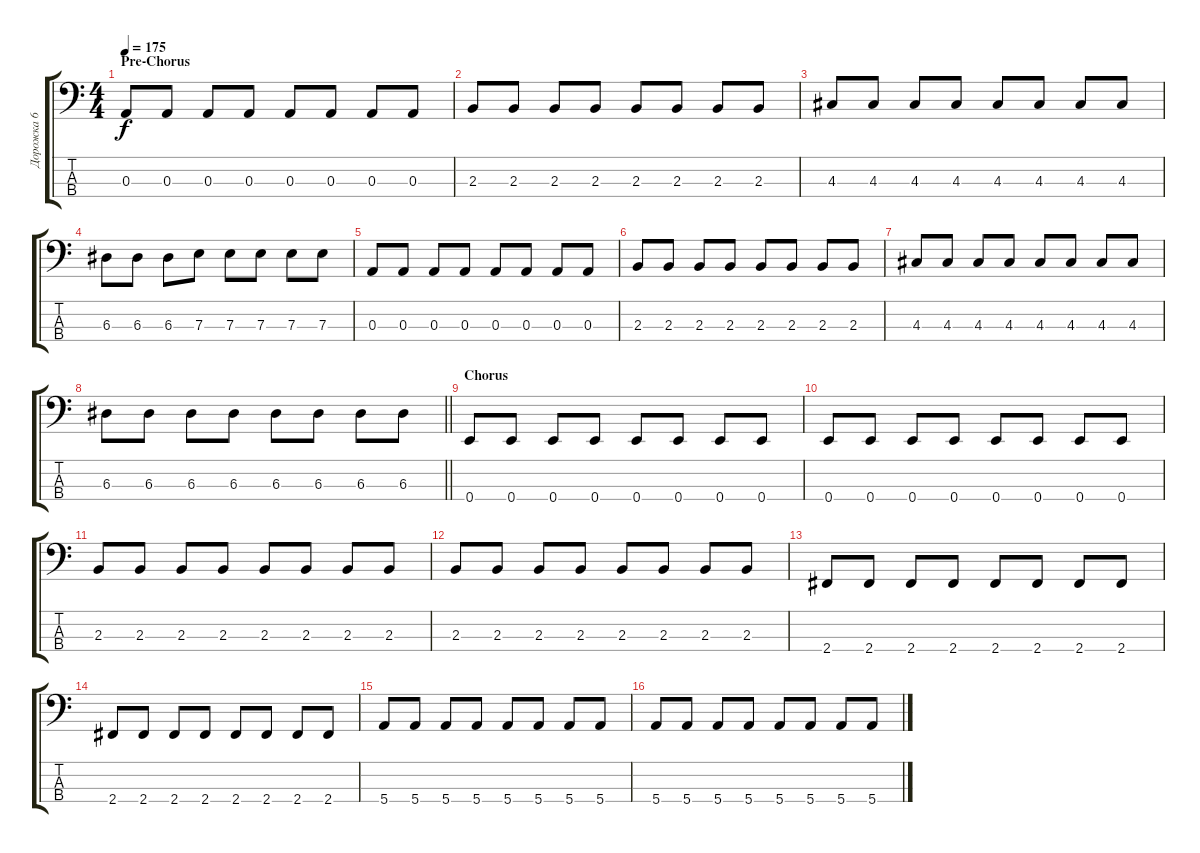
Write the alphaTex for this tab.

\track ("Дорожка 6" "Дорожка 6") {instrument electricbassfinger}
\staff {score tabs}
\tuning (G2 D2 A1 E1) {hide}
\ts (4 4)
\section ("" "Pre-Chorus")
\tempo 175
\clef f4
\ks c
0.3.8{dy f} 0.3.8 0.3.8 0.3.8 0.3.8 0.3.8 0.3.8 0.3.8 |
2.3.8 2.3.8 2.3.8 2.3.8 2.3.8 2.3.8 2.3.8 2.3.8 |
4.3.8 4.3.8 4.3.8 4.3.8 4.3.8 4.3.8 4.3.8 4.3.8 |
6.3.8 6.3.8 6.3.8 7.3.8 7.3.8 7.3.8 7.3.8 7.3.8 |
0.3.8 0.3.8 0.3.8 0.3.8 0.3.8 0.3.8 0.3.8 0.3.8 |
2.3.8 2.3.8 2.3.8 2.3.8 2.3.8 2.3.8 2.3.8 2.3.8 |
4.3.8 4.3.8 4.3.8 4.3.8 4.3.8 4.3.8 4.3.8 4.3.8 |
\barLineRight lightlight
6.3.8 6.3.8 6.3.8 6.3.8 6.3.8 6.3.8 6.3.8 6.3.8 |
\section ("" "Chorus")
0.4.8 0.4.8 0.4.8 0.4.8 0.4.8 0.4.8 0.4.8 0.4.8 |
0.4.8 0.4.8 0.4.8 0.4.8 0.4.8 0.4.8 0.4.8 0.4.8 |
2.3.8 2.3.8 2.3.8 2.3.8 2.3.8 2.3.8 2.3.8 2.3.8 |
2.3.8 2.3.8 2.3.8 2.3.8 2.3.8 2.3.8 2.3.8 2.3.8 |
2.4.8 2.4.8 2.4.8 2.4.8 2.4.8 2.4.8 2.4.8 2.4.8 |
2.4.8 2.4.8 2.4.8 2.4.8 2.4.8 2.4.8 2.4.8 2.4.8 |
5.4.8 5.4.8 5.4.8 5.4.8 5.4.8 5.4.8 5.4.8 5.4.8 |
5.4.8 5.4.8 5.4.8 5.4.8 5.4.8 5.4.8 5.4.8 5.4.8
